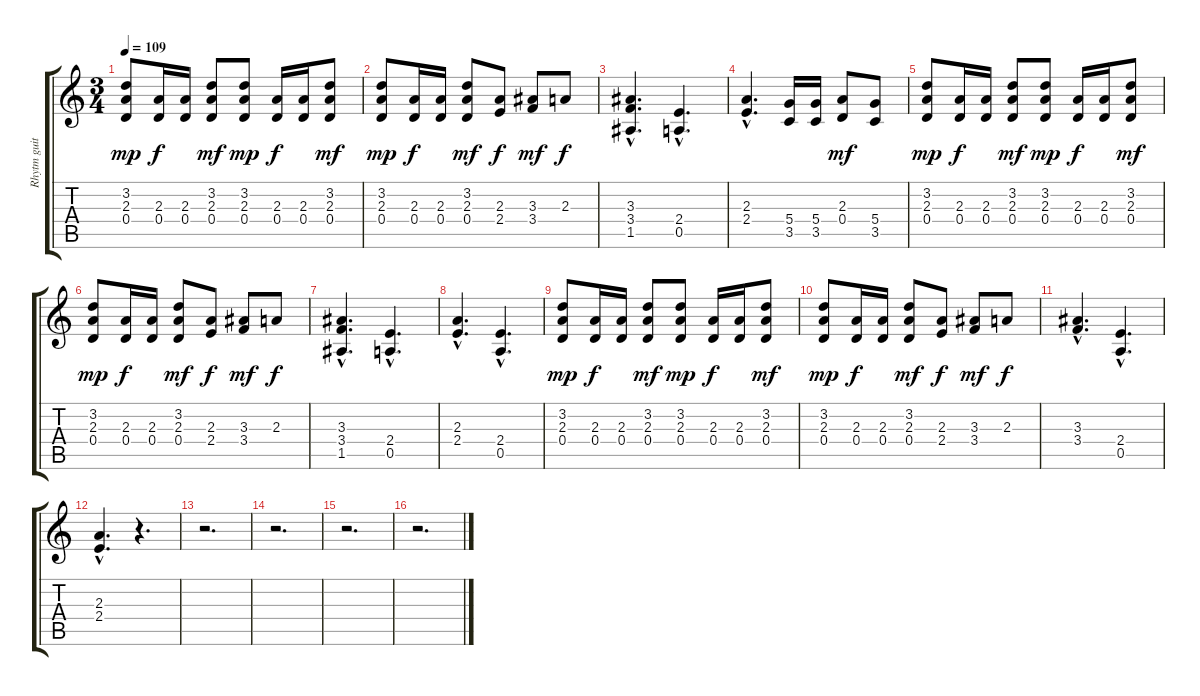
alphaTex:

\track ("Rhytm guitar" "Rhytm guit") {instrument overdrivenguitar}
\staff {score tabs}
\tuning (E4 B3 G3 D3 A2 E2) {hide}
\ts (3 4)
\tempo 109
\clef g2
\ks c
(3.2 2.3 0.4).8{dy mp} (2.3 0.4).16{dy f} (2.3 0.4).16 (3.2 2.3 0.4).8{dy mf} (3.2 2.3 0.4).8{dy mp} (2.3 0.4).16{dy f} (2.3 0.4).16 (3.2 2.3 0.4).8{dy mf} |
(3.2 2.3 0.4).8{dy mp} (2.3 0.4).16{dy f} (2.3 0.4).16 (3.2 2.3 0.4).8{dy mf} (2.3 2.4).8{dy f} (3.3 3.4).8{dy mf} 2.3.8{dy f} |
(3.3{hac} 3.4{hac} 1.5{hac}).4{d} (2.4{hac} 0.5{hac}).4{d} |
(2.3{hac} 2.4{hac}).4{d} (5.4 3.5).16 (5.4 3.5).16 (2.3 0.4).8{dy mf} (5.4 3.5).8 |
(3.2 2.3 0.4).8{dy mp} (2.3 0.4).16{dy f} (2.3 0.4).16 (3.2 2.3 0.4).8{dy mf} (3.2 2.3 0.4).8{dy mp} (2.3 0.4).16{dy f} (2.3 0.4).16 (3.2 2.3 0.4).8{dy mf} |
(3.2 2.3 0.4).8{dy mp} (2.3 0.4).16{dy f} (2.3 0.4).16 (3.2 2.3 0.4).8{dy mf} (2.3 2.4).8{dy f} (3.3 3.4).8{dy mf} 2.3.8{dy f} |
(3.3{hac} 3.4{hac} 1.5{hac}).4{d} (2.4{hac} 0.5{hac}).4{d} |
(2.3{hac} 2.4{hac}).4{d} (2.4{hac} 0.5{hac}).4{d} |
(3.2 2.3 0.4).8{dy mp} (2.3 0.4).16{dy f} (2.3 0.4).16 (3.2 2.3 0.4).8{dy mf} (3.2 2.3 0.4).8{dy mp} (2.3 0.4).16{dy f} (2.3 0.4).16 (3.2 2.3 0.4).8{dy mf} |
(3.2 2.3 0.4).8{dy mp} (2.3 0.4).16{dy f} (2.3 0.4).16 (3.2 2.3 0.4).8{dy mf} (2.3 2.4).8{dy f} (3.3 3.4).8{dy mf} 2.3.8{dy f} |
(3.3{hac} 3.4{hac}).4{d} (2.4{hac} 0.5{hac}).4{d} |
(2.3{hac} 2.4{hac}).4{d} r.4{d} |
r.2{d} |
r.2{d} |
r.2{d} |
r.2{d}
